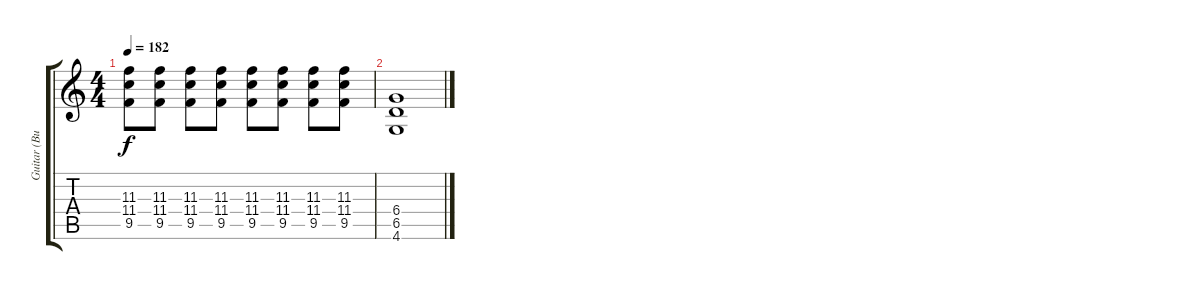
\track ("Guitar (Bunki)" "Guitar (Bu") {instrument distortionguitar}
\staff {score tabs}
\tuning (Eb4 Bb3 Gb3 Db3 Ab2 Eb2) {hide}
\ts (4 4)
\tempo 182
\clef g2
\ks c
(11.3 11.4 9.5).8{dy f instrument distortionguitar} (11.3 11.4 9.5).8 (11.3 11.4 9.5).8 (11.3 11.4 9.5).8 (11.3 11.4 9.5).8 (11.3 11.4 9.5).8 (11.3 11.4 9.5).8 (11.3 11.4 9.5).8 |
(6.4 6.5 4.6).1
